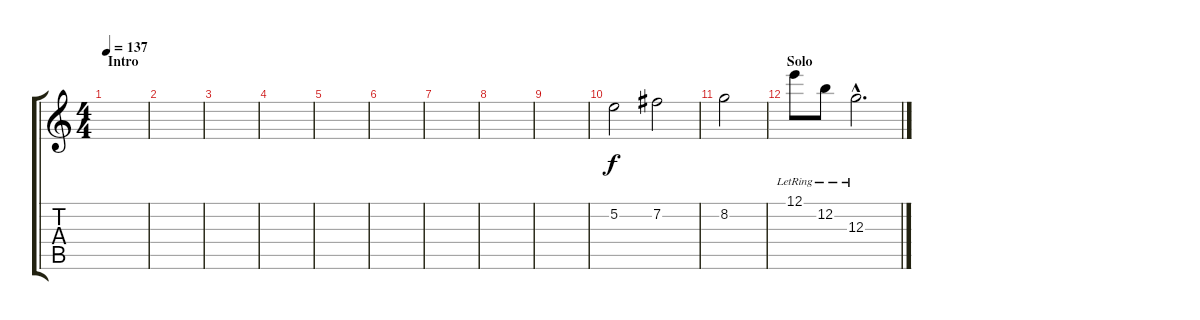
\track "" {instrument overdrivenguitar}
\staff {score tabs}
\tuning (E4 B3 G3 D3 A2 E2) {hide}
\ts (4 4)
\section ("" "Intro")
\tempo 137
\clef g2
\ks c
|
|
|
|
|
|
|
|
|
5.2.2 7.2.2 |
8.2.2 |
\section ("" "Solo")
12.1{lr}.8 12.2{lr}.8 12.3{hac lr}.2{d}
